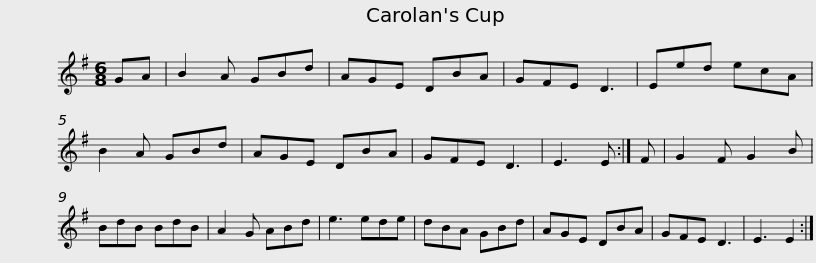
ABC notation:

X:1
L:1/8
M:6/8
I:linebreak $
K:G
V:1 treble
V:1
 GA | B2 A GBd | AGE DBA | GFE D3 | Eed ecA | %5
 B2 A GBd | AGE DBA | GFE D3 | E3 E :|$ F | %10
 G2 F G2 B | BdB BdB | A2 G ABd | e3 ede | dBA GBd | %15
 AGE DBA | GFE D3 | E3 E2 :| %18
